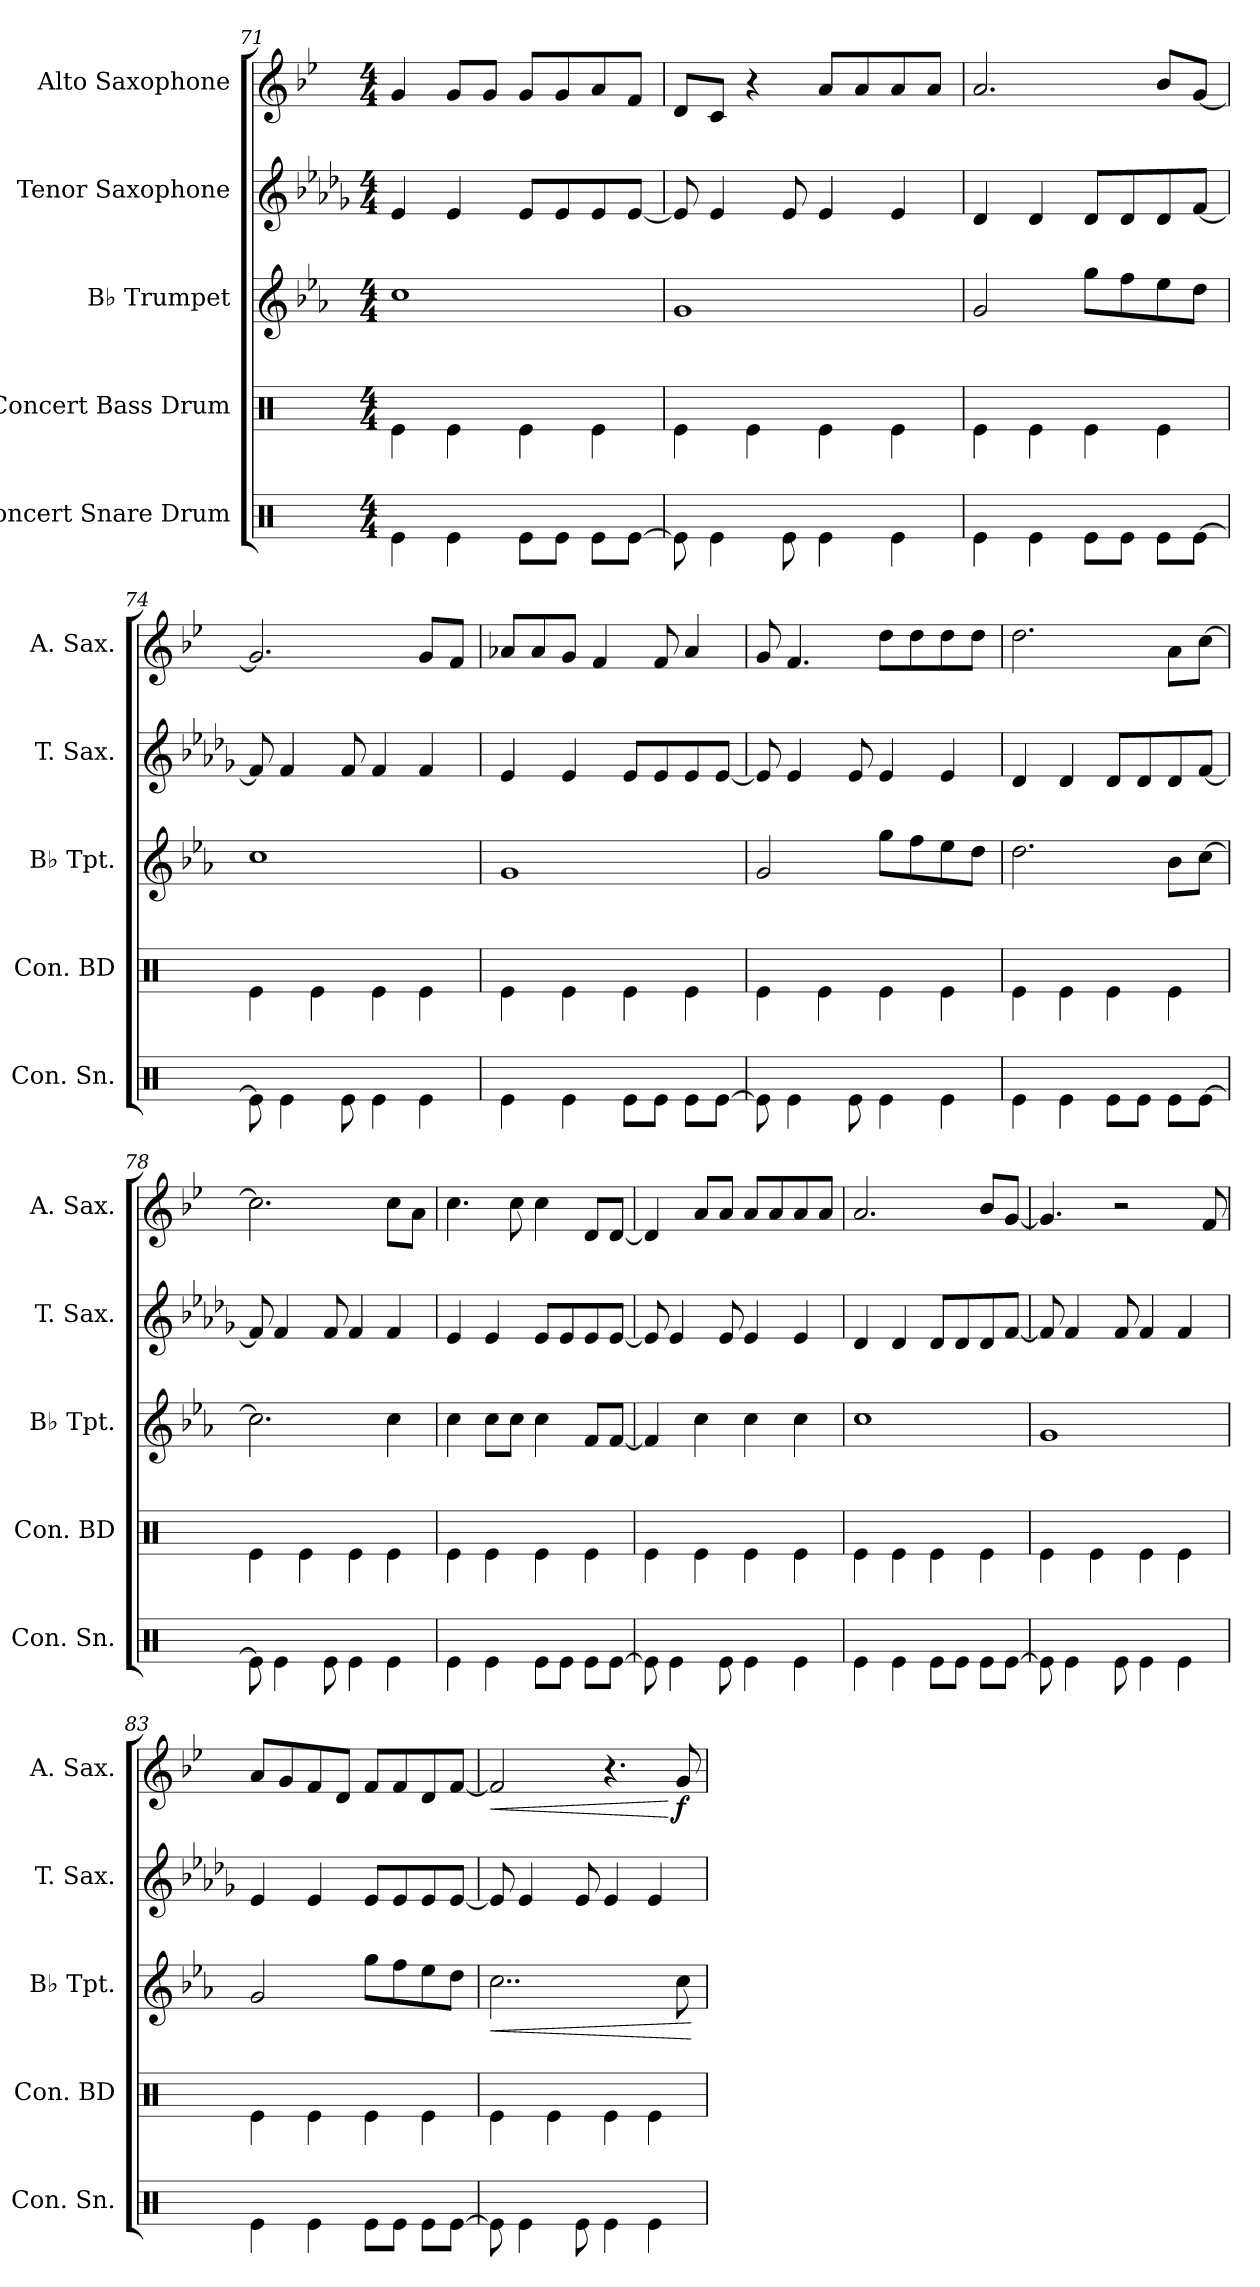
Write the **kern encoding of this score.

**kern	**kern	**kern	**dynam	**kern	**kern	**dynam
*part5	*part4	*part3	*part3	*part2	*part1	*part1
*staff5	*staff4	*staff3	*staff3	*staff2	*staff1	*staff1
*I"Concert Snare Drum	*I"Concert Bass Drum	*I"B♭ Trumpet	*	*I"Tenor Saxophone	*I"Alto Saxophone	*
*I'Con. Sn.	*I'Con. BD	*I'B♭ Tpt.	*	*I'T. Sax.	*I'A. Sax.	*
*clefX	*clefX	*clefG2	*	*clefG2	*clefG2	*
*	*	*ITrd1c2	*	*ITrd8c14	*ITrd5c9	*
*k[]	*k[]	*k[b-e-a-d-g-]	*	*k[b-e-a-d-g-]	*k[b-e-a-d-g-]	*
*M4/4	*M4/4	*M4/4	*	*M4/4	*M4/4	*
=71	=71	=71	=71	=71	=71	=71
4Re\	4Re\	1b-	.	4E-/	4B-/	.
4Re\	4Re\	.	.	4E-/	8B-/L	.
.	.	.	.	.	8B-/J	.
8Re\L	4Re\	.	.	8E-/L	8B-/L	.
8Re\J	.	.	.	8E-/	8B-/	.
8Re\L	4Re\	.	.	8E-/	8c/	.
[8Re\J	.	.	.	[8E-/J	8A-/J	.
=72	=72	=72	=72	=72	=72	=72
8Re\]	4Re\	1f	.	8E-/]	8F/L	.
4Re\	.	.	.	4E-/	8E-/J	.
.	4Re\	.	.	.	4r	.
8Re\	.	.	.	8E-/	.	.
4Re\	4Re\	.	.	4E-/	8c/L	.
.	.	.	.	.	8c/	.
4Re\	4Re\	.	.	4E-/	8c/	.
.	.	.	.	.	8c/J	.
=73	=73	=73	=73	=73	=73	=73
4Re\	4Re\	2f/	.	4D-/	2.c/	.
4Re\	4Re\	.	.	4D-/	.	.
8Re\L	4Re\	8ff\L	.	8D-/L	.	.
8Re\J	.	8ee-\	.	8D-/	.	.
8Re\L	4Re\	8dd-\	.	8D-/	8d-/L	.
[8Re\J	.	8cc\J	.	[8F/J	[8B-/J	.
=74	=74	=74	=74	=74	=74	=74
8Re\]	4Re\	1b-	.	8F/]	2.B-/]	.
4Re\	.	.	.	4F/	.	.
.	4Re\	.	.	.	.	.
8Re\	.	.	.	8F/	.	.
4Re\	4Re\	.	.	4F/	.	.
4Re\	4Re\	.	.	4F/	8B-/L	.
.	.	.	.	.	8A-/J	.
!!LO:LB:g=z
=75	=75	=75	=75	=75	=75	=75
4Re\	4Re\	1f	.	4E-/	8c-X/L	.
.	.	.	.	.	8c-/	.
4Re\	4Re\	.	.	4E-/	8B-/J	.
.	.	.	.	.	4A-/	.
8Re\L	4Re\	.	.	8E-/L	.	.
8Re\J	.	.	.	8E-/	8A-/	.
8Re\L	4Re\	.	.	8E-/	4c-/	.
[8Re\J	.	.	.	[8E-/J	.	.
=76	=76	=76	=76	=76	=76	=76
8Re\]	4Re\	2f/	.	8E-/]	8B-/	.
4Re\	.	.	.	4E-/	4.A-/	.
.	4Re\	.	.	.	.	.
8Re\	.	.	.	8E-/	.	.
4Re\	4Re\	8ff\L	.	4E-/	8f\L	.
.	.	8ee-\	.	.	8f\	.
4Re\	4Re\	8dd-\	.	4E-/	8f\	.
.	.	8cc\J	.	.	8f\J	.
=77	=77	=77	=77	=77	=77	=77
4Re\	4Re\	2.cc\	.	4D-/	2.f\	.
4Re\	4Re\	.	.	4D-/	.	.
8Re\L	4Re\	.	.	8D-/L	.	.
8Re\J	.	.	.	8D-/	.	.
8Re\L	4Re\	8a-\L	.	8D-/	8c\L	.
[8Re\J	.	[8b-\J	.	[8F/J	[8e-\J	.
=78	=78	=78	=78	=78	=78	=78
8Re\]	4Re\	2.b-\]	.	8F/]	2.e-\]	.
4Re\	.	.	.	4F/	.	.
.	4Re\	.	.	.	.	.
8Re\	.	.	.	8F/	.	.
4Re\	4Re\	.	.	4F/	.	.
4Re\	4Re\	4b-\	.	4F/	8e-\L	.
.	.	.	.	.	8c\J	.
=79	=79	=79	=79	=79	=79	=79
4Re\	4Re\	4b-\	.	4E-/	4.e-\	.
4Re\	4Re\	8b-\L	.	4E-/	.	.
.	.	8b-\J	.	.	8e-\	.
8Re\L	4Re\	4b-\	.	8E-/L	4e-\	.
8Re\J	.	.	.	8E-/	.	.
8Re\L	4Re\	8e-/L	.	8E-/	8F/L	.
[8Re\J	.	[8e-/J	.	[8E-/J	[8F/J	.
!!LO:PB:g=z
=80	=80	=80	=80	=80	=80	=80
8Re\]	4Re\	4e-/]	.	8E-/]	4F/]	.
4Re\	.	.	.	4E-/	.	.
.	4Re\	4b-\	.	.	8c/L	.
8Re\	.	.	.	8E-/	8c/J	.
4Re\	4Re\	4b-\	.	4E-/	8c/L	.
.	.	.	.	.	8c/	.
4Re\	4Re\	4b-\	.	4E-/	8c/	.
.	.	.	.	.	8c/J	.
=81	=81	=81	=81	=81	=81	=81
4Re\	4Re\	1b-	.	4D-/	2.c/	.
4Re\	4Re\	.	.	4D-/	.	.
8Re\L	4Re\	.	.	8D-/L	.	.
8Re\J	.	.	.	8D-/	.	.
8Re\L	4Re\	.	.	8D-/	8d-/L	.
[8Re\J	.	.	.	[8F/J	[8B-/J	.
=82	=82	=82	=82	=82	=82	=82
8Re\]	4Re\	1f	.	8F/]	4.B-/]	.
4Re\	.	.	.	4F/	.	.
.	4Re\	.	.	.	.	.
8Re\	.	.	.	8F/	2r	.
4Re\	4Re\	.	.	4F/	.	.
4Re\	4Re\	.	.	4F/	.	.
.	.	.	.	.	8A-/	.
=83	=83	=83	=83	=83	=83	=83
4Re\	4Re\	2f/	.	4E-/	8c/L	.
.	.	.	.	.	8B-/	.
4Re\	4Re\	.	.	4E-/	8A-/	.
.	.	.	.	.	8F/J	.
8Re\L	4Re\	8ff\L	.	8E-/L	8A-/L	.
8Re\J	.	8ee-\	.	8E-/	8A-/	.
8Re\L	4Re\	8dd-\	.	8E-/	8F/	.
[8Re\J	.	8cc\J	.	[8E-/J	[8A-/J	.
=84	=84	=84	=84	=84	=84	=84
!	!	!	!LO:HP:b	!	!	!LO:HP:b
8Re\]	4Re\	2..b-\	<	8E-/]	2A-/]	<
4Re\	.	.	.	4E-/	.	.
.	4Re\	.	.	.	.	.
8Re\	.	.	.	8E-/	.	.
4Re\	4Re\	.	.	4E-/	4.r	.
4Re\	4Re\	.	.	4E-/	.	.
!	!	!	!	!	!	!LO:DY:n=1:b
.	.	8b-\	.	.	8B-/	[ f
.	.	.	[	.	.	.
=	=	=	=	=	=	=
*-	*-	*-	*-	*-	*-	*-
